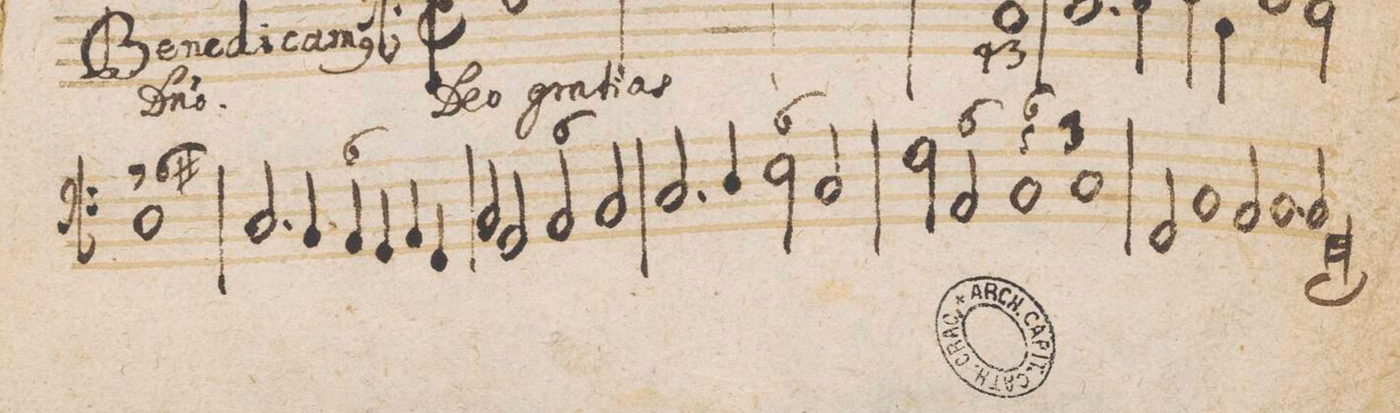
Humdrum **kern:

**kern	**text	**fba
*I"Baſso Continuo pro Org	*	*
*clefF4	*	*
*k[b-]	*	*
*met(C|)	*	*
*M2/1	*	*
1D	.	7
.	.	6#
=7-	=7-	=7-
2.C/	.	.
4BB-/	.	.
4AA/	.	6
4GG/	.	.
4AA/	.	.
4FF/	.	.
=8-	=8-	=8-
2BB-/	.	.
2GG/	.	.
2AA/	.	6
2BB-/	.	.
=9-	=9-	=9-
2.C/	.	.
4D/	.	.
2E\	.	6
2C/	.	.
=10-	=10-	=10-
2F\	.	.
2AA/	.	6
1BB-	.	6 5
=11-	=11-	=11-
1C	.	3
2FF/	.	.
1BB-/	.	.
=12-	=12-	=12-
2AA/	.	.
1.BB-	.	.
=13-	=13-	=13-
2BB-/	.	.
1FFl;<	.	.
==	==	==
*-	*-	*-
